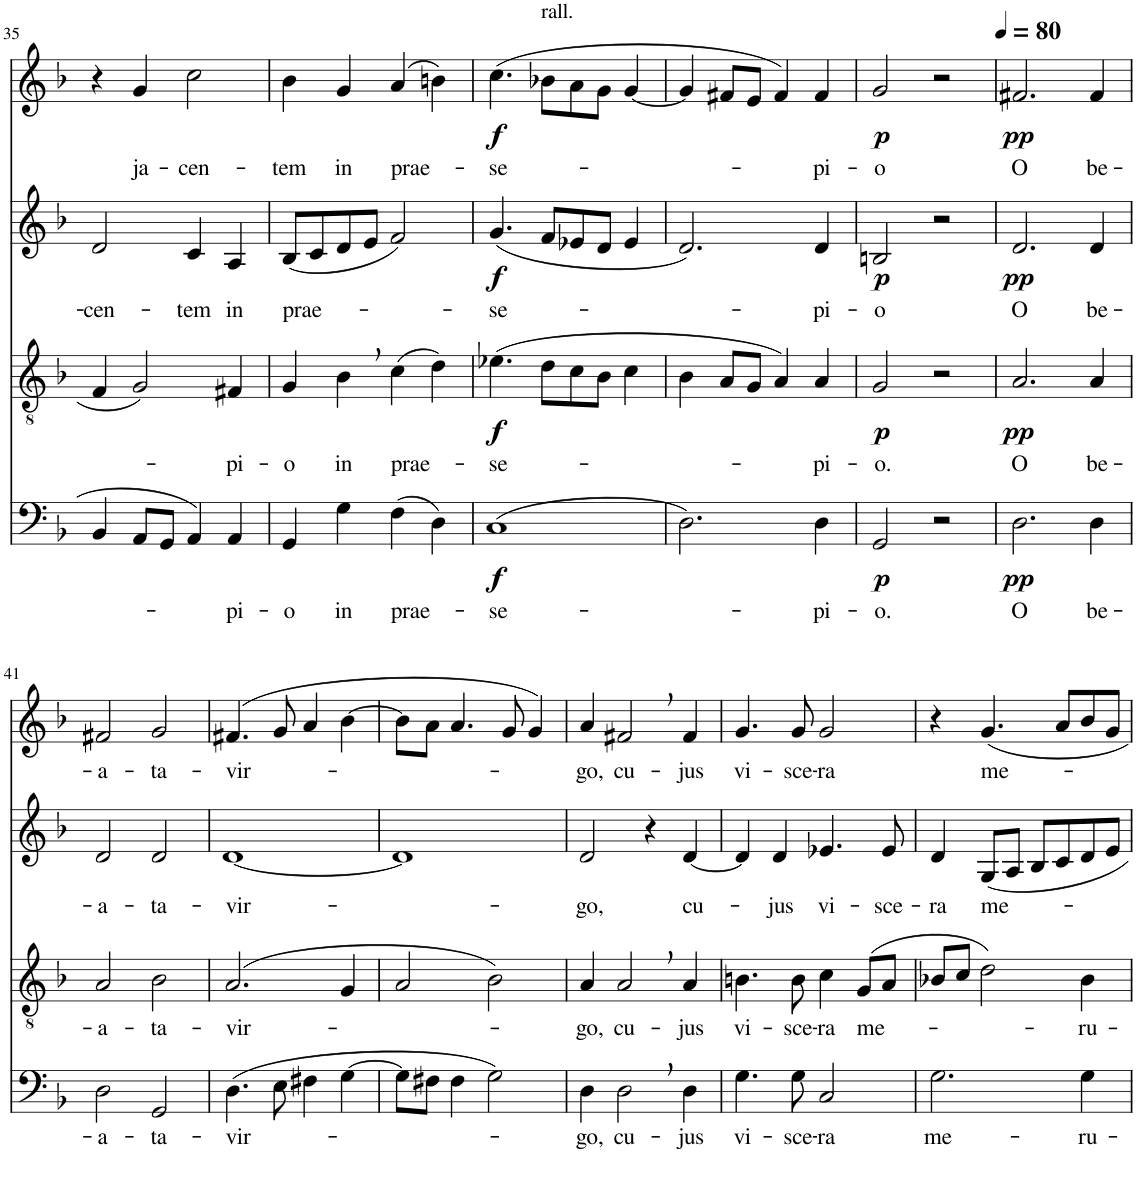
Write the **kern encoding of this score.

**kern	**text	**dynam	**kern	**text	**dynam	**kern	**text	**dynam	**kern	**text	**dynam
*part4	*part4	*part4	*part3	*part3	*part3	*part2	*part2	*part2	*part1	*part1	*part1
*staff4	*staff4	*staff4	*staff3	*staff3	*staff3	*staff2	*staff2	*staff2	*staff1	*staff1	*staff1
*I"Bassi	*	*	*I"Tenori	*	*	*I"Contralti	*	*	*I"Soprani	*	*
!!LO:PB:g=z
*clefF4	*	*	*clefGv2	*	*	*clefG2	*	*	*clefG2	*	*
*k[b-]	*	*	*k[b-]	*	*	*k[b-]	*	*	*k[b-]	*	*
*F:	*	*	*F:	*	*	*F:	*	*	*F:	*	*
*M4/4	*	*	*M4/4	*	*	*M4/4	*	*	*M4/4	*	*
=35	=35	=35	=35	=35	=35	=35	=35	=35	=35	=35	=35
!	!	!	!	!	!	!	!LO:LY:b	!	!	!	!
4BB-/	.	.	4F/	.	.	2d/	-cen-	.	4r	.	.
!	!	!	!	!	!	!	!	!	!	!LO:LY:b	!
8AA/L	.	.	2G/	.	.	.	.	.	4g/	ja-	.
8GG/J	.	.	.	.	.	.	.	.	.	.	.
!	!	!	!	!	!	!	!LO:LY:b	!	!	!LO:LY:b	!
4AA/	.	.	.	.	.	4c/	-tem	.	2cc\	-cen-	.
!	!LO:LY:b	!	!	!LO:LY:b	!	!	!LO:LY:b	!	!	!	!
4AA/	-pi-	.	4F#X/	-pi-	.	4A/	in	.	.	.	.
=36	=36	=36	=36	=36	=36	=36	=36	=36	=36	=36	=36
!	!LO:LY:b	!	!	!LO:LY:b	!	!	!LO:LY:b	!	!	!LO:LY:b	!
4GG/	-o	.	4G/	-o	.	(8B-/L	prae-	.	4b-\	-tem	.
.	.	.	.	.	.	8c/	.	.	.	.	.
!	!LO:LY:b	!	!	!LO:LY:b	!	!	!	!	!	!LO:LY:b	!
4G\	in	.	4B-,\	in	.	8d/	.	.	4g/	in	.
.	.	.	.	.	.	8e/J	.	.	.	.	.
!	!LO:LY:b	!	!	!LO:LY:b	!	!	!	!	!	!LO:LY:b	!
(4F\	prae-	.	(4c\	prae-	.	2f/)	.	.	(4a/	prae-	.
4D\)	.	.	4d\)	.	.	.	.	.	4bn\)	.	.
=37	=37	=37	=37	=37	=37	=37	=37	=37	=37	=37	=37
!	!LO:LY:b	!LO:DY:b	!	!LO:LY:b	!LO:DY:b	!	!LO:LY:b	!LO:DY:b	!	!LO:LY:b	!LO:DY:b
(1C	-se-	f	(4.e-X\	-se-	f	(4.g/	-se-	f	(4.cc\	-se-	f
!	!	!	!	!	!	!	!	!	!LO:TX:a:t=rall.	!	!
.	.	.	8d\L	.	.	8f/L	.	.	8b-X\L	.	.
.	.	.	8c\	.	.	8e-X/	.	.	8a\	.	.
.	.	.	8B-\J	.	.	8d/J	.	.	8g\J	.	.
.	.	.	4c\	.	.	4e-/	.	.	[4g/	.	.
=38	=38	=38	=38	=38	=38	=38	=38	=38	=38	=38	=38
2.D\)	.	.	4B-\	.	.	2.d/)	.	.	4g/]	.	.
.	.	.	8A/L	.	.	.	.	.	8f#X/L	.	.
.	.	.	8G/J	.	.	.	.	.	8e/J	.	.
.	.	.	4A/)	.	.	.	.	.	4f#/)	.	.
!	!LO:LY:b	!	!	!LO:LY:b	!	!	!LO:LY:b	!	!	!LO:LY:b	!
4D\	-pi-	.	4A/	-pi-	.	4d/	-pi-	.	4f#/	-pi-	.
=39	=39	=39	=39	=39	=39	=39	=39	=39	=39	=39	=39
!	!LO:LY:b	!LO:DY:b	!	!LO:LY:b	!LO:DY:b	!	!LO:LY:b	!LO:DY:b	!	!LO:LY:b	!LO:DY:b
2GG/	-o.	p	2G/	-o.	p	2Bn/	-o	p	2g/	-o	p
2r	.	.	2r	.	.	2r	.	.	2r	.	.
*	*	*	*	*	*	*	*	*	*MM80	*	*
=40	=40	=40	=40	=40	=40	=40	=40	=40	=40	=40	=40
!	!LO:LY:b	!LO:DY:b	!	!LO:LY:b	!LO:DY:b	!	!LO:LY:b	!LO:DY:b	!	!LO:LY:b	!LO:DY:b
2.D\	O	pp	2.A/	O	pp	2.d/	O	pp	2.f#X/	O	pp
!	!LO:LY:b	!	!	!LO:LY:b	!	!	!LO:LY:b	!	!	!LO:LY:b	!
4D\	be-	.	4A/	be-	.	4d/	be-	.	4f#/	be-	.
!!LO:LB:g=z
=41	=41	=41	=41	=41	=41	=41	=41	=41	=41	=41	=41
!	!LO:LY:b	!	!	!LO:LY:b	!	!	!LO:LY:b	!	!	!LO:LY:b	!
2D\	-a-	.	2A/	-a-	.	2d/	-a-	.	2f#X/	-a-	.
!	!LO:LY:b	!	!	!LO:LY:b	!	!	!LO:LY:b	!	!	!LO:LY:b	!
2GG/	-ta-	.	2B-\	-ta-	.	2d/	-ta-	.	2g/	-ta-	.
=42	=42	=42	=42	=42	=42	=42	=42	=42	=42	=42	=42
!	!LO:LY:b	!	!	!LO:LY:b	!	!	!LO:LY:b	!	!	!LO:LY:b	!
(4.D\	-vir-	.	(2.A/	-vir-	.	[1d	-vir-	.	(4.f#X/	-vir-	.
8E\	.	.	.	.	.	.	.	.	8g/	.	.
4F#X\	.	.	.	.	.	.	.	.	4a/	.	.
[4G\	.	.	4G/	.	.	.	.	.	[4b-\	.	.
=43	=43	=43	=43	=43	=43	=43	=43	=43	=43	=43	=43
8G\L]	.	.	2A/	.	.	1d]	.	.	8b-\L]	.	.
8F#X\J	.	.	.	.	.	.	.	.	8a\J	.	.
4F#\	.	.	.	.	.	.	.	.	4.a/	.	.
2G\)	.	.	2B-\)	.	.	.	.	.	.	.	.
.	.	.	.	.	.	.	.	.	8g/	.	.
.	.	.	.	.	.	.	.	.	4g/)	.	.
=44	=44	=44	=44	=44	=44	=44	=44	=44	=44	=44	=44
!	!LO:LY:b	!	!	!LO:LY:b	!	!	!LO:LY:b	!	!	!LO:LY:b	!
4D\	-go,	.	4A/	-go,	.	2d/	-go,	.	4a/	-go,	.
!	!LO:LY:b	!	!	!LO:LY:b	!	!	!	!	!	!LO:LY:b	!
2D,\	cu-	.	2A,/	cu-	.	.	.	.	2f#X,/	cu-	.
.	.	.	.	.	.	4r	.	.	.	.	.
!	!LO:LY:b	!	!	!LO:LY:b	!	!	!LO:LY:b	!	!	!LO:LY:b	!
4D\	-jus	.	4A/	-jus	.	[4d/	cu-	.	4f#/	-jus	.
=45	=45	=45	=45	=45	=45	=45	=45	=45	=45	=45	=45
!	!LO:LY:b	!	!	!LO:LY:b	!	!	!	!	!	!LO:LY:b	!
4.G\	vi-	.	4.Bn\	vi-	.	4d/]	.	.	4.g/	vi-	.
!	!	!	!	!	!	!	!LO:LY:b	!	!	!	!
.	.	.	.	.	.	4d/	-jus	.	.	.	.
!	!LO:LY:b	!	!	!LO:LY:b	!	!	!	!	!	!LO:LY:b	!
8G\	-sce-	.	8B\	-sce-	.	.	.	.	8g/	-sce-	.
!	!LO:LY:b	!	!	!LO:LY:b	!	!	!LO:LY:b	!	!	!LO:LY:b	!
2C/	-ra	.	4c\	-ra	.	4.e-X/	vi-	.	2g/	-ra	.
!	!	!	!	!LO:LY:b	!	!	!	!	!	!	!
.	.	.	(8G/L	me-	.	.	.	.	.	.	.
!	!	!	!	!	!	!	!LO:LY:b	!	!	!	!
.	.	.	8A/J	.	.	8e-/	-sce-	.	.	.	.
=46	=46	=46	=46	=46	=46	=46	=46	=46	=46	=46	=46
!	!LO:LY:b	!	!	!	!	!	!LO:LY:b	!	!	!	!
2.G\	me-	.	8B-X/L	.	.	4d/	-ra	.	4r	.	.
.	.	.	8c/J	.	.	.	.	.	.	.	.
!	!	!	!	!	!	!	!LO:LY:b	!	!	!LO:LY:b	!
.	.	.	2d\)	.	.	8G/L	me-	.	4.g/	me-	.
.	.	.	.	.	.	8A/J	.	.	.	.	.
.	.	.	.	.	.	8B-/L	.	.	.	.	.
.	.	.	.	.	.	8c/	.	.	8a/L	.	.
!	!LO:LY:b	!	!	!LO:LY:b	!	!	!	!	!	!	!
4G\	-ru-	.	4B-\	-ru-	.	8d/	.	.	8b-/	.	.
.	.	.	.	.	.	8e/J	.	.	8g/J	.	.
=	=	=	=	=	=	=	=	=	=	=	=
*-	*-	*-	*-	*-	*-	*-	*-	*-	*-	*-	*-
